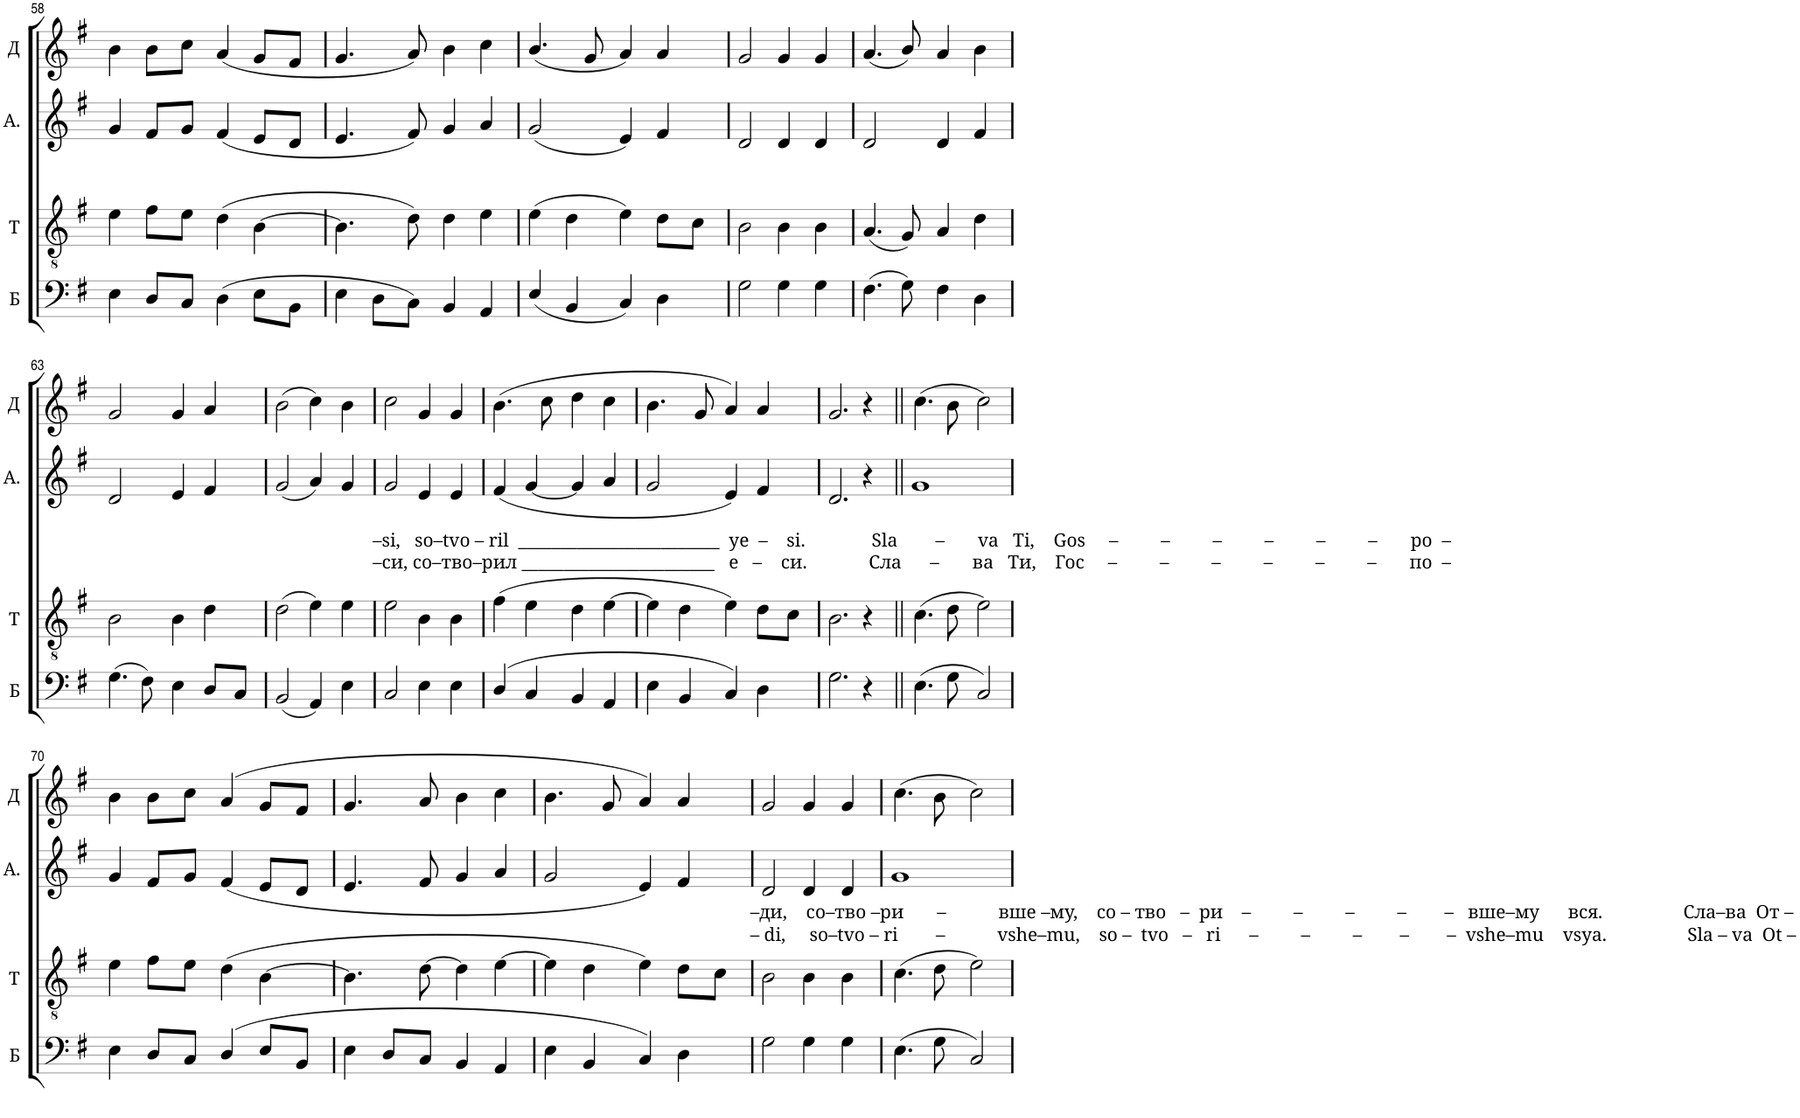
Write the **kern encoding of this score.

**kern	**kern	**kern	**kern
*part4	*part3	*part2	*part1
*staff4	*staff3	*staff2	*staff1
*I"Бас	*I"Тенор	*I"Альт	*I"Дискант
!!LO:PB:g=z
*clefF4	*clefGv2	*clefG2	*clefG2
*k[f#]	*k[f#]	*k[f#]	*k[f#]
*M4/4	*M4/4	*M4/4	*M4/4
*met(c)	*met(c)	*met(c)	*met(c)
=58	=58	=58	=58
4E\	4e\	4g/	4b\
8D/L	8f#\L	8f#/L	8b\L
8C/J	8e\J	8g/J	8cc\J
(4D\	(4d\	(4f#/	(4a/
8E\L	[4B\	8e/L	8g/L
8BB\J	.	8d/J	8f#/J
=59	=59	=59	=59
4E\	4.B\]	4.e/	4.g/
8D\L	.	.	.
8C\J)	8d\)	8f#/)	8a/)
4BB/	4d\	4g/	4b\
4AA/	4e\	4a/	4cc\
=60	=60	=60	=60
(4E/	(4e\	(2g/	(4.b/
4BB/	4d\	.	.
.	.	.	8g/
4C/)	4e\)	4e/)	4a/)
4D\	8d\L	4f#/	4a/
.	8c\J	.	.
=61	=61	=61	=61
2G\	2B\	2d/	2g/
4G\	4B\	4d/	4g/
4G\	4B\	4d/	4g/
=62	=62	=62	=62
(4.F#\	(4.A/	2d/	(4.a/
8G\)	8G/)	.	8b/)
4F#\	4A/	4d/	4a/
4D\	4d\	4f#/	4b\
!!LO:LB:g=z
=63	=63	=63	=63
(4.G\	2B\	2d/	2g/
8F#\)	.	.	.
4E\	4B\	4e/	4g/
8D/L	4d\	4f#/	4a/
8C/J	.	.	.
=64	=64	=64	=64
(2BB/	(2d\	(2g/	(2b\
4AA/)	4e\)	4a/)	4cc\)
4E\	4e\	4g/	4b\
=65	=65	=65	=65
!	!	!LO:TX:b:t=–si,   so–tvo – ril  ________________________  ye  –    si.              Sla        –       va   Ti,    Gos     –         –         –         –         –         –       po  –	!
!	!	!LO:TX:b:t=–си, со–тво–рил _______________________   е   –    си.             Сла      –       ва   Ти,    Гос     –         –         –         –         –         –       по  –	!
2C/	2e\	2g/	2cc\
4E\	4B\	4e/	4g/
4E\	4B\	4e/	4g/
=66	=66	=66	=66
(4D/	(4f#\	(4f#/	(4.b\
4C/	4e\	[4g/	.
.	.	.	8cc\
4BB/	4d\	4g/]	4dd\
4AA/	[4e\	4a/	4cc\
=67	=67	=67	=67
4E\	4e\]	2g/	4.b\
4BB/	4d\	.	.
.	.	.	8g/
4C/)	4e\)	4e/)	4a/)
4D\	8d\L	4f#/	4a/
.	8c\J	.	.
=68	=68	=68	=68
2.G\	2.B\	2.d/	2.g/
4r	4r	4r	4r
=69||	=69||	=69||	=69||
(4.E\	(4.c\	1g	(4.cc\
8G\	8d\	.	8b\
2C/)	2e\)	.	2cc\)
!!LO:LB:g=z
=70	=70	=70	=70
4E\	4e\	4g/	4b\
8D/L	8f#\L	8f#/L	8b\L
8C/J	8e\J	8g/J	8cc\J
(4D/	(4d\	(4f#/	(4a/
8E/L	[4B\	8e/L	8g/L
8BB/J	.	8d/J	8f#/J
=71	=71	=71	=71
4E\	4.B\]	4.e/	4.g/
8D/L	.	.	.
8C/J	[8d\	8f#/	8a/
4BB/	4d\]	4g/	4b\
4AA/	[4e\	4a/	4cc\
=72	=72	=72	=72
4E\	4e\]	2g/	4.b\
4BB/	4d\	.	.
.	.	.	8g/
4C/)	4e\)	4e/)	4a/)
4D\	8d\L	4f#/	4a/
.	8c\J	.	.
=73	=73	=73	=73
!	!	!LO:TX:b:t=–ди,    со–тво –ри       –           вше –му,    со – тво   –  ри    –         –         –         –        –   вше–му      вся.                 Сла–ва  От –	!
!	!	!LO:TX:b:t=– di,     so–tvo – ri        –           vshe–mu,    so –  tvo   –   ri      –         –         –        –        –  vshe–mu    vsya.                 Sla – va  Ot –	!
2G\	2B\	2d/	2g/
4G\	4B\	4d/	4g/
4G\	4B\	4d/	4g/
=74	=74	=74	=74
(4.E\	(4.c\	1g	(4.cc\
8G\	8d\	.	8b\
2C/)	2e\)	.	2cc\)
=	=	=	=
*-	*-	*-	*-
